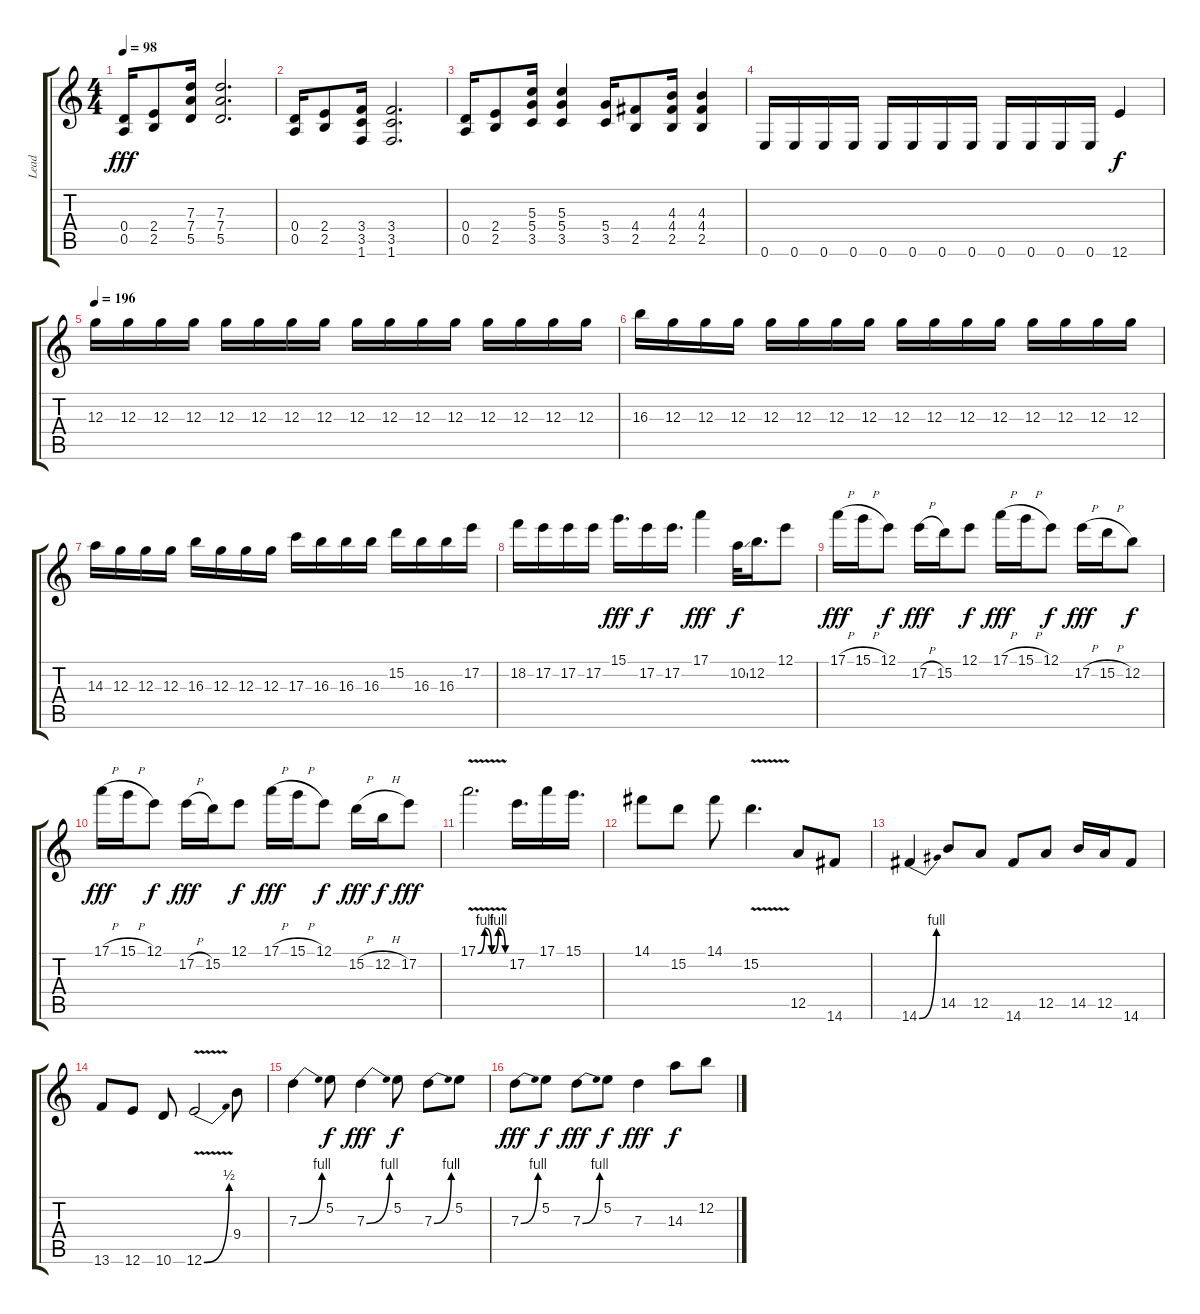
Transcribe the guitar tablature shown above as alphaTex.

\track ("Lead" "Lead") {instrument overdrivenguitar}
\staff {score tabs}
\tuning (E4 B3 G3 D3 A2 E2) {hide}
\ts (4 4)
\tempo 98
\clef g2
\ks c
(0.4 0.5).16{dy fff} (2.4 2.5).8 (7.3 7.4 5.5).16 (7.3 7.4 5.5).2{d} |
(0.4 0.5).16 (2.4 2.5).8 (3.4 3.5 1.6).16 (3.4 3.5 1.6).2{d} |
(0.4 0.5).16 (2.4 2.5).8 (5.3 5.4 3.5).16 (5.3 5.4 3.5).4 (5.4 3.5).16 (4.4 2.5).8 (4.3 4.4 2.5).16 (4.3 4.4 2.5).4 |
0.6.16 0.6.16 0.6.16 0.6.16 0.6.16 0.6.16 0.6.16 0.6.16 0.6.16 0.6.16 0.6.16 0.6.16 12.6.4{dy f} |
\tempo 196
12.3.16{volume 16} 12.3.16 12.3.16 12.3.16 12.3.16 12.3.16 12.3.16 12.3.16 12.3.16 12.3.16 12.3.16 12.3.16 12.3.16 12.3.16 12.3.16 12.3.16 |
16.3.16 12.3.16 12.3.16 12.3.16 12.3.16 12.3.16 12.3.16 12.3.16 12.3.16 12.3.16 12.3.16 12.3.16 12.3.16 12.3.16 12.3.16 12.3.16 |
14.3.16 12.3.16 12.3.16 12.3.16 16.3.16 12.3.16 12.3.16 12.3.16 17.3.16 16.3.16 16.3.16 16.3.16 15.2.16 16.3.16 16.3.16 17.2.16 |
18.2.16 17.2.16 17.2.16 17.2.16 15.1.16{d dy fff} 17.2.16{dy f} 17.2.16{d} 17.1.4{dy fff} 10.2{ss}.32{dy f} 12.2.16{d} 12.1.8 |
17.1{h}.16{dy fff} 15.1{h}.16 12.1.8{dy f} 17.2{h}.16{dy fff} 15.2.16 12.1.8{dy f} 17.1{h}.16{dy fff} 15.1{h}.16 12.1.8{dy f} 17.2{h}.16{dy fff} 15.2{h}.16 12.2.8{dy f} |
17.1{h}.16{dy fff} 15.1{h}.16 12.1.8{dy f} 17.2{h}.16{dy fff} 15.2.16 12.1.8{dy f} 17.1{h}.16{dy fff} 15.1{h}.16 12.1.8{dy f} 15.2{h}.16{dy fff} 12.2{h}.16{dy f} 17.2.8{dy fff} |
17.1{be (custom 0 0 15 4 30 0 45 4 60 0) v}.2{d} 17.2.16{d} 17.1.16 15.1.16{d} |
14.1.8 15.2.8 14.1.8 15.2{v}.4{d} 12.5.8 14.6.8 |
14.6{be (bend 0 0 60 4)}.4 14.5.8 12.5.8 14.6.8 12.5.8 14.5.16 12.5.16 14.6.8 |
13.6.8 12.6.8 10.6.8 12.6{be (bend 0 0 60 2) v}.2 9.4.8 |
7.3{be (bend 0 0 60 4)}.4 5.2.8{dy f} 7.3{be (bend 0 0 60 4)}.4{dy fff} 5.2.8{dy f} 7.3{be (bend 0 0 60 4)}.8 5.2.8 |
7.3{be (bend 0 0 60 4)}.8{dy fff} 5.2.8{dy f} 7.3{be (bend 0 0 60 4)}.8{dy fff} 5.2.8{dy f} 7.3.4{dy fff} 14.3.8{dy f} 12.2.8
